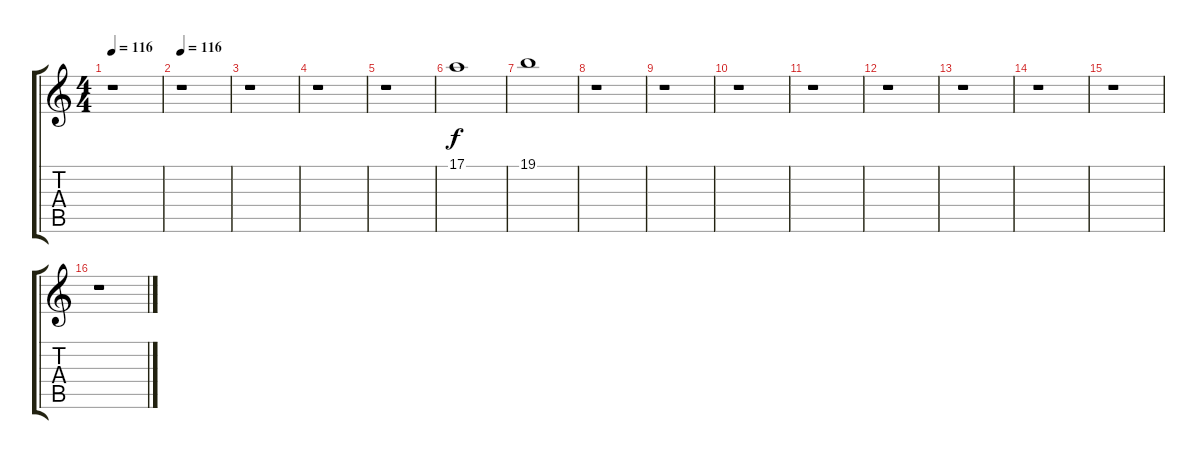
\track "" {instrument stringensemble2}
\staff {score tabs}
\tuning (E4 B3 G3 D3 A2 E2) {hide}
\ts (4 4)
\tempo 116
\clef g2
\ks c
r.1{dy f} |
\tempo 116
r.1 |
r.1 |
r.1 |
r.1 |
17.1.1 |
19.1.1 |
r.1 |
r.1 |
r.1 |
r.1 |
r.1 |
r.1 |
r.1 |
r.1 |
r.1
